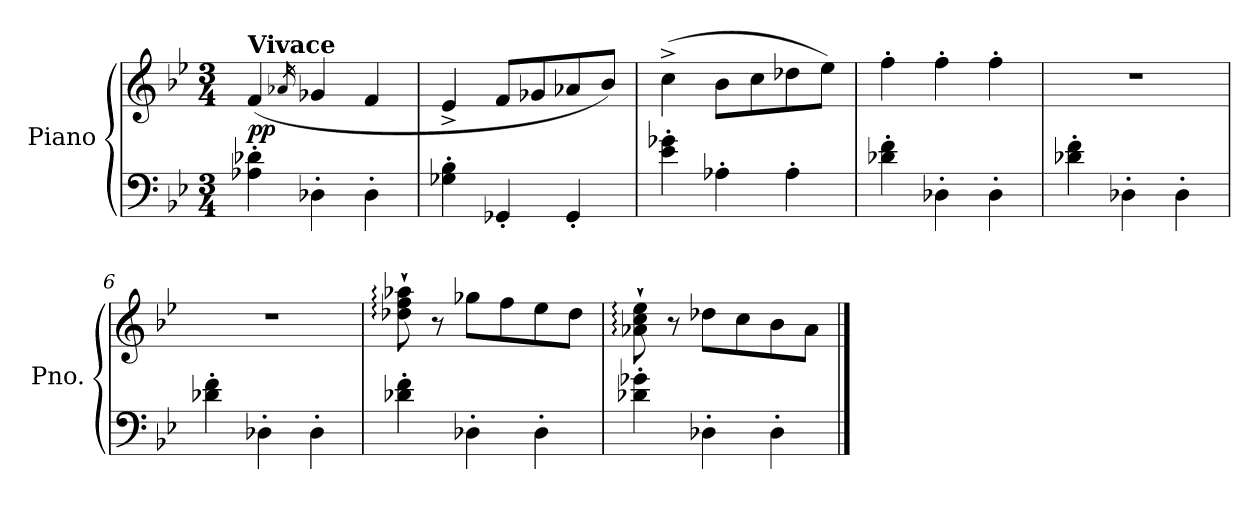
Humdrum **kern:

**kern	**kern	**dynam
*part1	*part1	*part1
*staff2	*staff1	*staff1/2
*I"Piano	*	*
*I'Pno.	*	*
*clefF4	*clefG2	*
*k[b-e-]	*k[b-e-]	*
*M3/4	*M3/4	*
=1	=1	=1
!	!LO:TX:a:B:t=Vivace	!
!	!	!LO:DY:b
4A-X\' 4d-X\'	(<4f/	pp
.	16qa-X/	.
4D-X'\	4g-X/	.
4D-'\	4f/	.
=2	=2	=2
4G-X\' 4B-\'	4e-^/	.
4GG-X'/	8f/L	.
.	8g-X/	.
4GG-'/	8a-X/	.
.	8b-/J)	.
=3	=3	=3
4e-\' 4g-X\'	(>4cc^\	.
4A-X'\	8b-\L	.
.	8cc\	.
4A-'\	8dd-X\	.
.	8ee-\J)	.
=4	=4	=4
4d-X\' 4f\'	4ff'\	.
4D-X'\	4ff'\	.
4D-'\	4ff'\	.
=5	=5	=5
4d-X\' 4f\'	2.r	.
4D-X'\	.	.
4D-'\	.	.
=6	=6	=6
4d-X\' 4f\'	2.r	.
4D-X'\	.	.
4D-'\	.	.
!!LO:LB:g=z
=7	=7	=7
4d-X\' 4f\'	8dd-X\:` 8ff\:` 8aa-X\:`	.
.	8r	.
4D-X'\	8gg-X\L	.
.	8ff\	.
4D-'\	8ee-\	.
.	8dd-\J	.
=8	=8	=8
4d-X\' 4g-X\'	8a-X\:` 8cc\:` 8ee-\:`	.
.	8r	.
4D-X'\	8dd-X\L	.
.	8cc\	.
4D-'\	8b-\	.
.	8a-\J	.
==	==	==
*-	*-	*-
